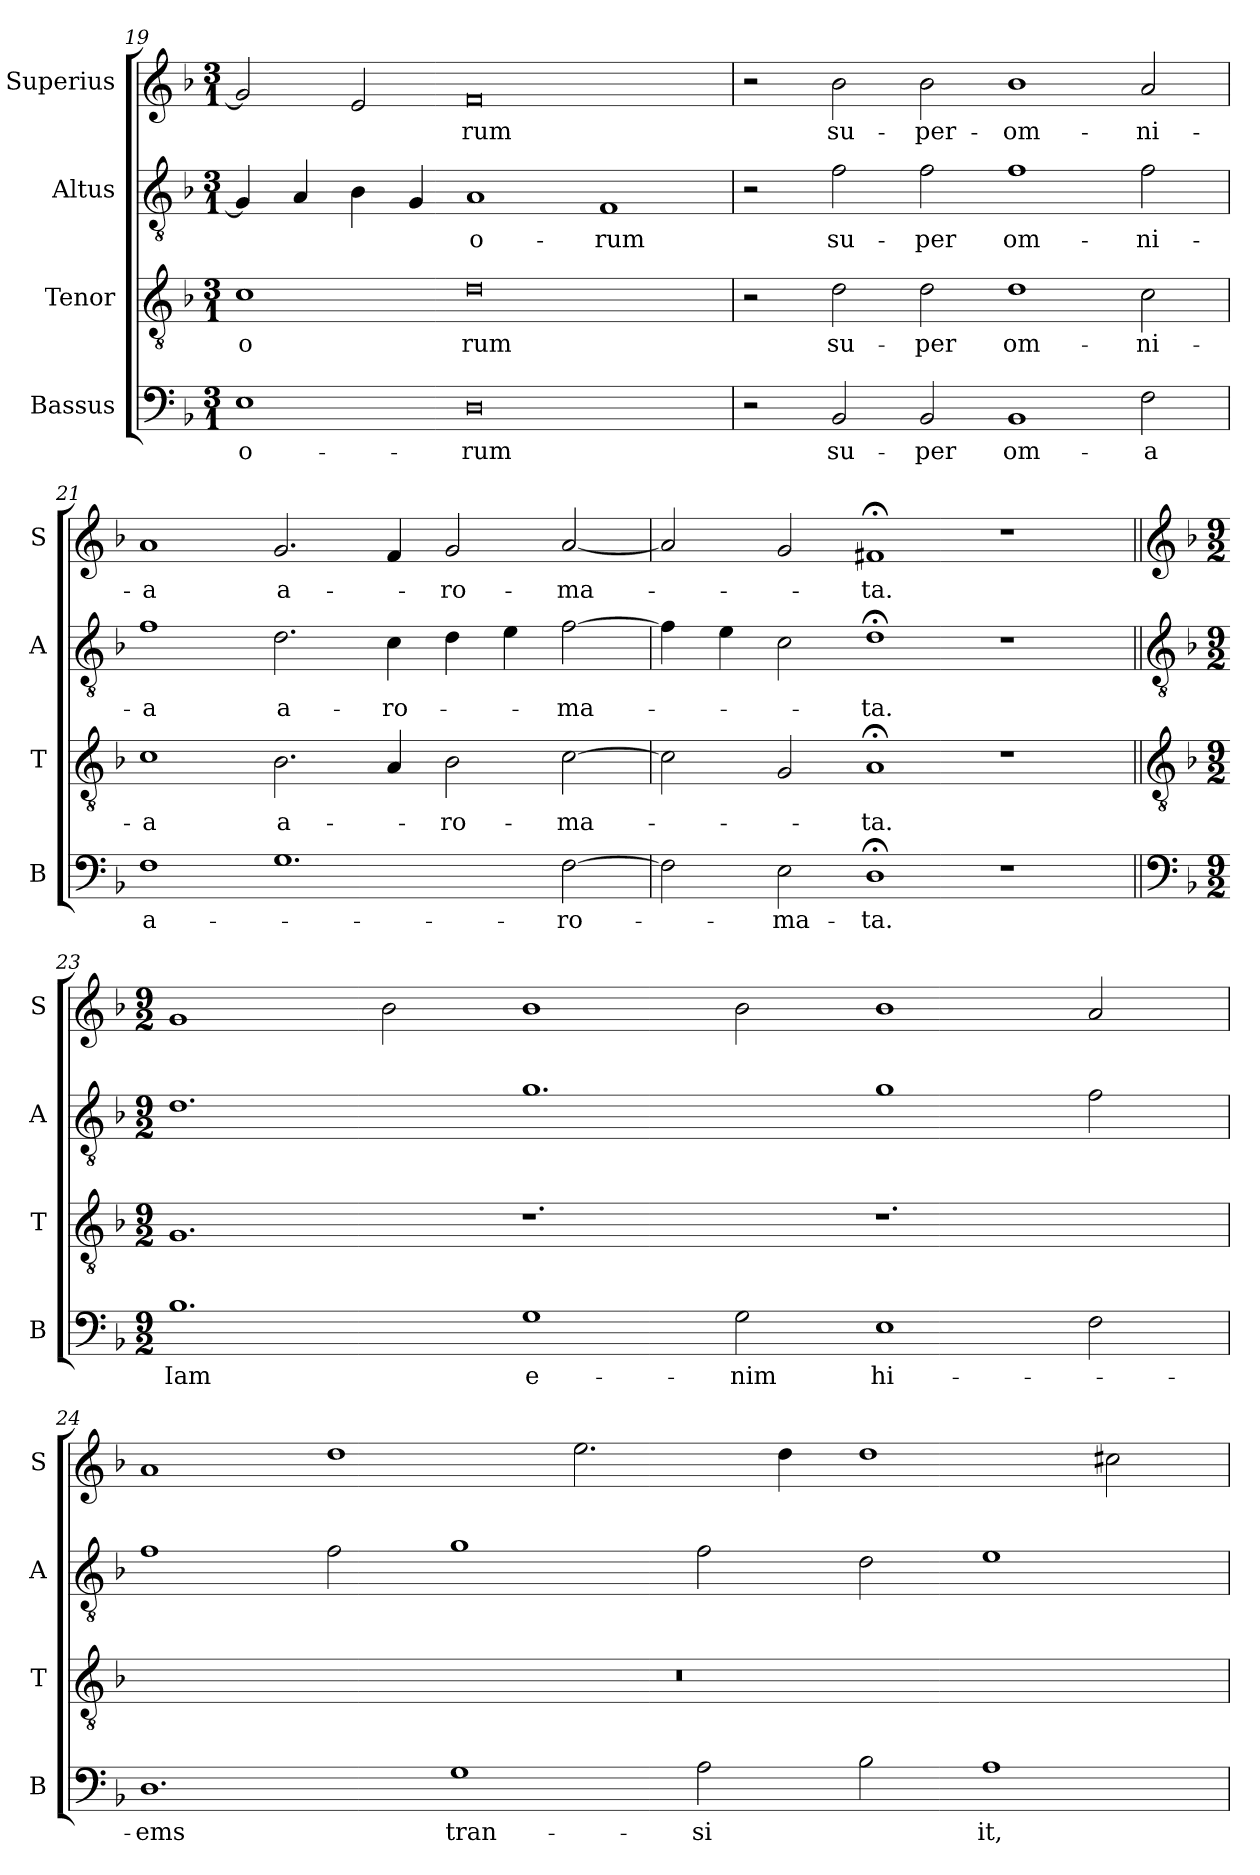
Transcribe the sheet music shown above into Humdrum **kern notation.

**kern	**text	**kern	**text	**kern	**text	**kern	**text
*part4	*part4	*part3	*part3	*part2	*part2	*part1	*part1
*staff4	*staff4	*staff3	*staff3	*staff2	*staff2	*staff1	*staff1
*I"Bassus	*	*I"Tenor	*	*I"Altus	*	*I"Superius	*
*I'B	*	*I'T	*	*I'A	*	*I'S	*
*clefF4	*	*clefGv2	*	*clefGv2	*	*clefG2	*
*k[b-]	*	*k[b-]	*	*k[b-]	*	*k[b-]	*
*M3/1	*	*M3/1	*	*M3/1	*	*M3/1	*
=19	=19	=19	=19	=19	=19	=19	=19
1E	-o-	1c	-o	4G/]	.	2g/]	.
.	.	.	.	4A/	.	.	.
.	.	.	.	4B-\	.	2e/	.
.	.	.	.	4G/	.	.	.
0D	-rum	0d	rum	1A	-o-	0f	-rum
.	.	.	.	1F	-rum	.	.
=20	=20	=20	=20	=20	=20	=20	=20
2r	.	2r	.	2r	.	2r	.
2BB-/	su-	2d\	su-	2f\	su-	2b-\	su-
2BB-/	-per	2d\	-per	2f\	-per	2b-\	-per-
1BB-	om-	1d	om-	1f	om-	1b-	-om-
2F\	-a	2c\	-ni-	2f\	-ni-	2a/	-ni-
=21	=21	=21	=21	=21	=21	=21	=21
1F	a-	1c	-a	1f	-a	1a	-a
1.G	.	2.B-\	a-	2.d\	a-	2.g/	a-
.	.	4A/	.	4c\	-ro-	4f/	.
.	.	2B-\	-ro-	4d\	.	2g/	-ro-
.	.	.	.	4e\	.	.	.
[2F\	-ro-	[2c\	-ma-	[2f\	-ma-	[2a/	-ma-
=22	=22	=22	=22	=22	=22	=22	=22
2F\]	.	2c\]	.	4f\]	.	2a/]	.
.	.	.	.	4e\	.	.	.
2E\	-ma-	2G/	.	2c\	.	2g/	.
1D;<	-ta.	1A;<	-ta.	1d;<	-ta.	1f#X;<	-ta.
1r	.	1r	.	1r	.	1r	.
!!LO:LB:g=z
=23||	=23||	=23||	=23||	=23||	=23||	=23||	=23||
*clefF4	*	*clefGv2	*	*clefGv2	*	*clefG2	*
*k[b-]	*	*k[b-]	*	*k[b-]	*	*k[b-]	*
*M9/2	*	*M9/2	*	*M9/2	*	*M9/2	*
1.B-	Iam	1.G	.	1.d	.	1g	.
.	.	.	.	.	.	2b-\	.
1G	e-	1.r	.	1.g	.	1b-	.
2G\	-nim	.	.	.	.	2b-\	.
1E	hi-	1.r	.	1g	.	1b-	.
2F\	.	.	.	2f\	.	2a/	.
=24	=24	=24	=24	=24	=24	=24	=24
1.D	-ems	2%9r	.	1f	.	1a	.
.	.	.	.	2f\	.	1dd	.
1G	tran-	.	.	1g	.	.	.
.	.	.	.	.	.	2.ee\	.
2A\	-si	.	.	2f\	.	.	.
.	.	.	.	.	.	4dd\	.
2B-\	.	.	.	2d\	.	1dd	.
1A	it,	.	.	1e	.	.	.
.	.	.	.	.	.	2cc#X\	.
=	=	=	=	=	=	=	=
*-	*-	*-	*-	*-	*-	*-	*-
